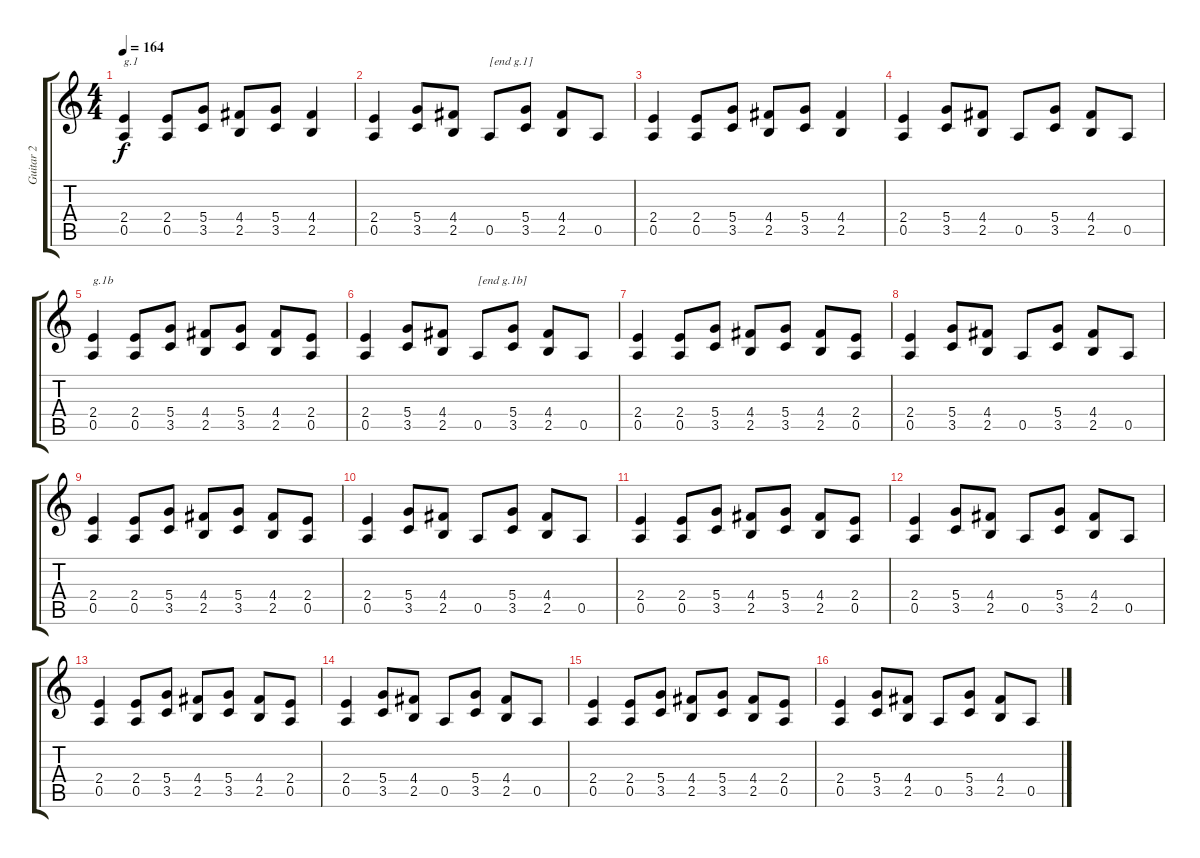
\track ("Guitar 2" "Guitar 2") {instrument distortionguitar}
\staff {score tabs}
\tuning (E4 B3 G3 D3 A2 E2) {hide}
\ts (4 4)
\tempo 164
\clef g2
\ks c
(2.4 0.5).4{txt "g.1" dy f instrument distortionguitar} (2.4 0.5).8 (5.4 3.5).8 (4.4 2.5).8 (5.4 3.5).8 (4.4 2.5).4 |
(2.4 0.5).4 (5.4 3.5).8 (4.4 2.5).8 0.5.8{txt "[end g.1]"} (5.4 3.5).8 (4.4 2.5).8 0.5.8 |
(2.4 0.5).4 (2.4 0.5).8 (5.4 3.5).8 (4.4 2.5).8 (5.4 3.5).8 (4.4 2.5).4 |
(2.4 0.5).4 (5.4 3.5).8 (4.4 2.5).8 0.5.8 (5.4 3.5).8 (4.4 2.5).8 0.5.8 |
(2.4 0.5).4{txt "g.1b"} (2.4 0.5).8 (5.4 3.5).8 (4.4 2.5).8 (5.4 3.5).8 (4.4 2.5).8 (2.4 0.5).8 |
(2.4 0.5).4 (5.4 3.5).8 (4.4 2.5).8 0.5.8{txt "[end g.1b]"} (5.4 3.5).8 (4.4 2.5).8 0.5.8 |
(2.4 0.5).4 (2.4 0.5).8 (5.4 3.5).8 (4.4 2.5).8 (5.4 3.5).8 (4.4 2.5).8 (2.4 0.5).8 |
(2.4 0.5).4 (5.4 3.5).8 (4.4 2.5).8 0.5.8 (5.4 3.5).8 (4.4 2.5).8 0.5.8 |
(2.4 0.5).4 (2.4 0.5).8 (5.4 3.5).8 (4.4 2.5).8 (5.4 3.5).8 (4.4 2.5).8 (2.4 0.5).8 |
(2.4 0.5).4 (5.4 3.5).8 (4.4 2.5).8 0.5.8 (5.4 3.5).8 (4.4 2.5).8 0.5.8 |
(2.4 0.5).4 (2.4 0.5).8 (5.4 3.5).8 (4.4 2.5).8 (5.4 3.5).8 (4.4 2.5).8 (2.4 0.5).8 |
(2.4 0.5).4 (5.4 3.5).8 (4.4 2.5).8 0.5.8 (5.4 3.5).8 (4.4 2.5).8 0.5.8 |
(2.4 0.5).4 (2.4 0.5).8 (5.4 3.5).8 (4.4 2.5).8 (5.4 3.5).8 (4.4 2.5).8 (2.4 0.5).8 |
(2.4 0.5).4 (5.4 3.5).8 (4.4 2.5).8 0.5.8 (5.4 3.5).8 (4.4 2.5).8 0.5.8 |
(2.4 0.5).4 (2.4 0.5).8 (5.4 3.5).8 (4.4 2.5).8 (5.4 3.5).8 (4.4 2.5).8 (2.4 0.5).8 |
(2.4 0.5).4 (5.4 3.5).8 (4.4 2.5).8 0.5.8 (5.4 3.5).8 (4.4 2.5).8 0.5.8
